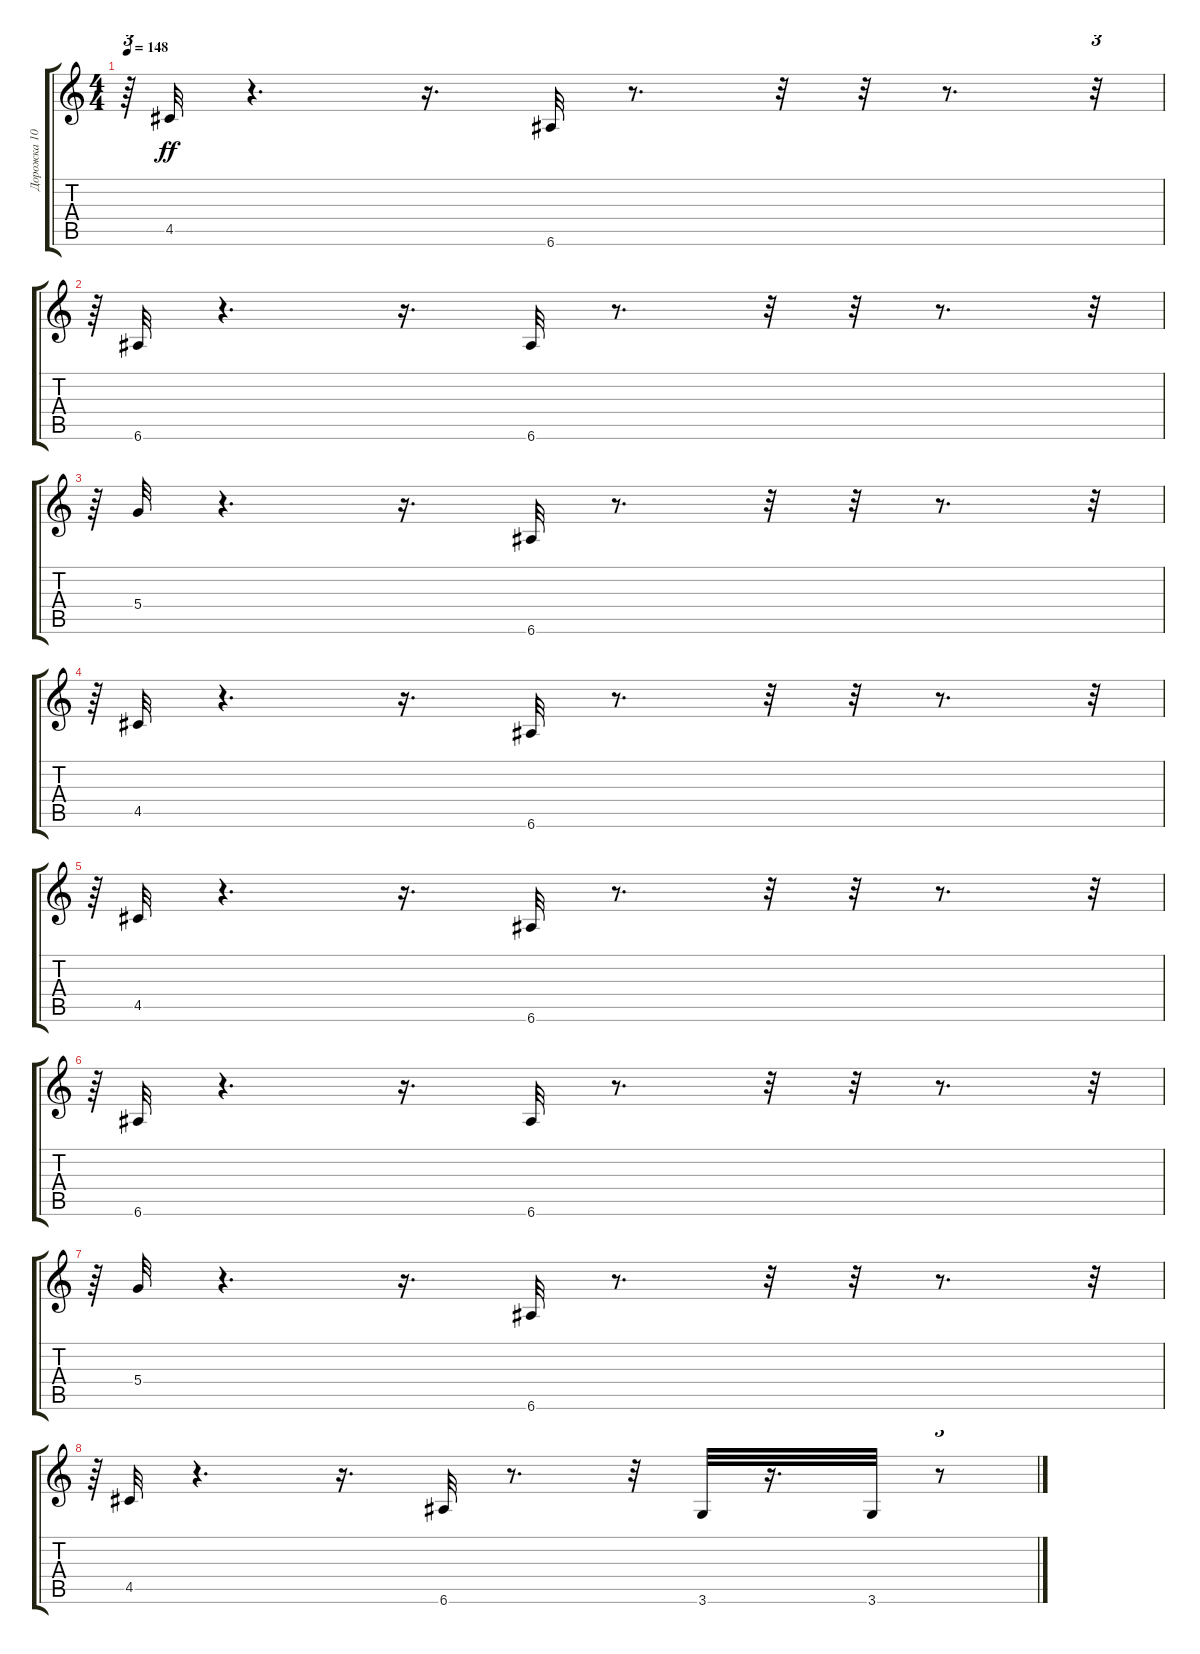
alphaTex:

\track ("Дорожка 10" "Дорожка 10") {instrument acousticguitarnylon}
\staff {score tabs}
\tuning (E4 B3 G3 D3 A2 E2) {hide}
\ts (4 4)
\tempo 148
\clef g2
\ks c
r.64{tu (3 2) dy ff} 4.5.32 r.4{d} r.16{d} 6.6.32 r.8{d} r.32 r.32 r.8{d} r.32{tu (3 2)} |
r.64{tu (3 2)} 6.6.32 r.4{d} r.16{d} 6.6.32 r.8{d} r.32 r.32 r.8{d} r.32{tu (3 2)} |
r.64{tu (3 2)} 5.4.32 r.4{d} r.16{d} 6.6.32 r.8{d} r.32 r.32 r.8{d} r.32{tu (3 2)} |
r.64{tu (3 2)} 4.5.32 r.4{d} r.16{d} 6.6.32 r.8{d} r.32 r.32 r.8{d} r.32{tu (3 2)} |
r.64{tu (3 2)} 4.5.32 r.4{d} r.16{d} 6.6.32 r.8{d} r.32 r.32 r.8{d} r.32{tu (3 2)} |
r.64{tu (3 2)} 6.6.32 r.4{d} r.16{d} 6.6.32 r.8{d} r.32 r.32 r.8{d} r.32{tu (3 2)} |
r.64{tu (3 2)} 5.4.32 r.4{d} r.16{d} 6.6.32 r.8{d} r.32 r.32 r.8{d} r.32{tu (3 2)} |
r.64{tu (3 2)} 4.5.32 r.4{d} r.16{d} 6.6.32 r.8{d} r.32 3.6.32 r.16{d} 3.6.32 r.8{tu (3 2)}
